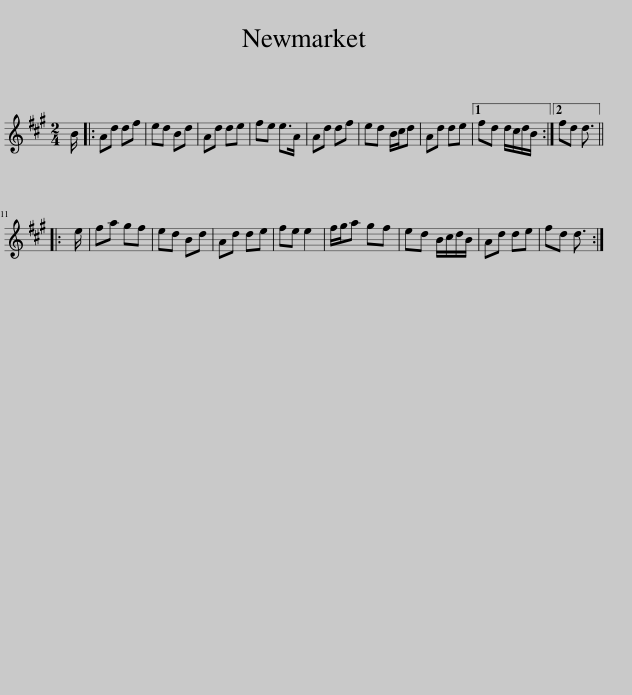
X:1
L:1/8
M:2/4
I:linebreak $
K:A
V:1 treble
V:1
 B/ |: Ad df | ed Bd | Ad de | fe e>A | %5
 Ad df | ed B/c/d | Ad de |1 fd d/c/d/B/ :|2 fd d3/2 |:$ %10
 e/ | fa gf | ed Bd | Ad de | fe e2 | %15
 f/g/a gf | ed B/c/d/B/ | Ad de | fd d3/2 :| %19
